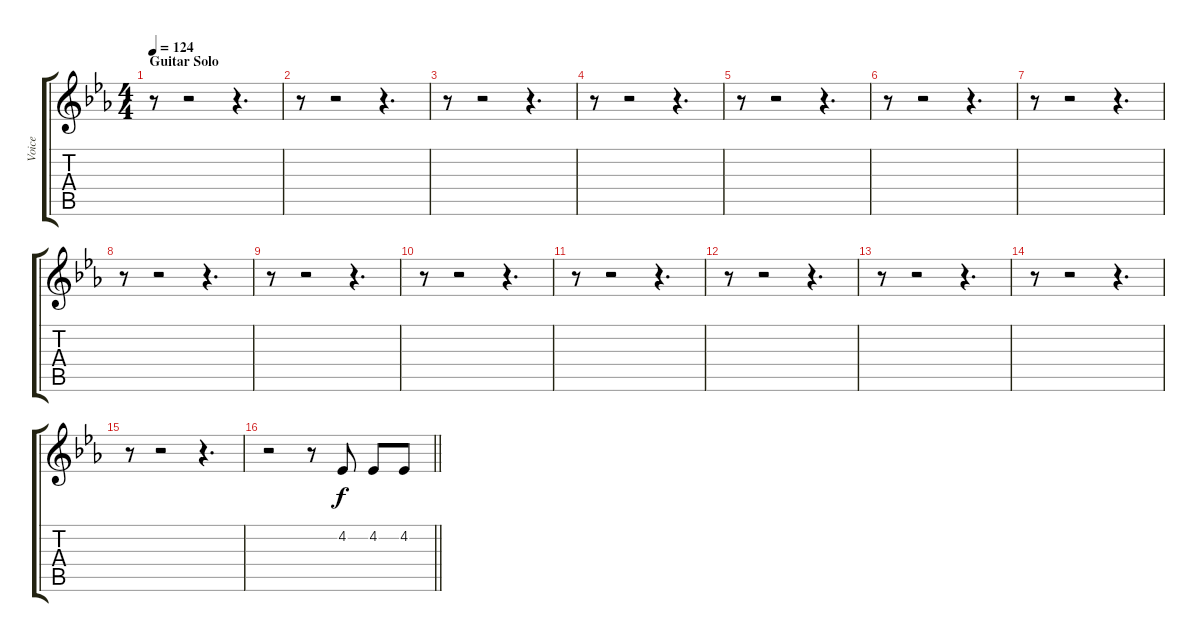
\track ("Voice" "Voice") {instrument trumpet}
\staff {score tabs}
\tuning (E4 B3 G3 D3 A2 E2) {hide}
\ts (4 4)
\section ("" "Guitar Solo")
\tempo 124
\clef g2
\ks eb
r.8{dy f} r.2 r.4{d} |
r.8 r.2 r.4{d} |
r.8 r.2 r.4{d} |
r.8 r.2 r.4{d} |
r.8 r.2 r.4{d} |
r.8 r.2 r.4{d} |
r.8 r.2 r.4{d} |
r.8 r.2 r.4{d} |
r.8 r.2 r.4{d} |
r.8 r.2 r.4{d} |
r.8 r.2 r.4{d} |
r.8 r.2 r.4{d} |
r.8 r.2 r.4{d} |
r.8 r.2 r.4{d} |
r.8 r.2 r.4{d} |
\barLineRight lightlight
r.2 r.8 4.2.8 4.2.8 4.2.8
